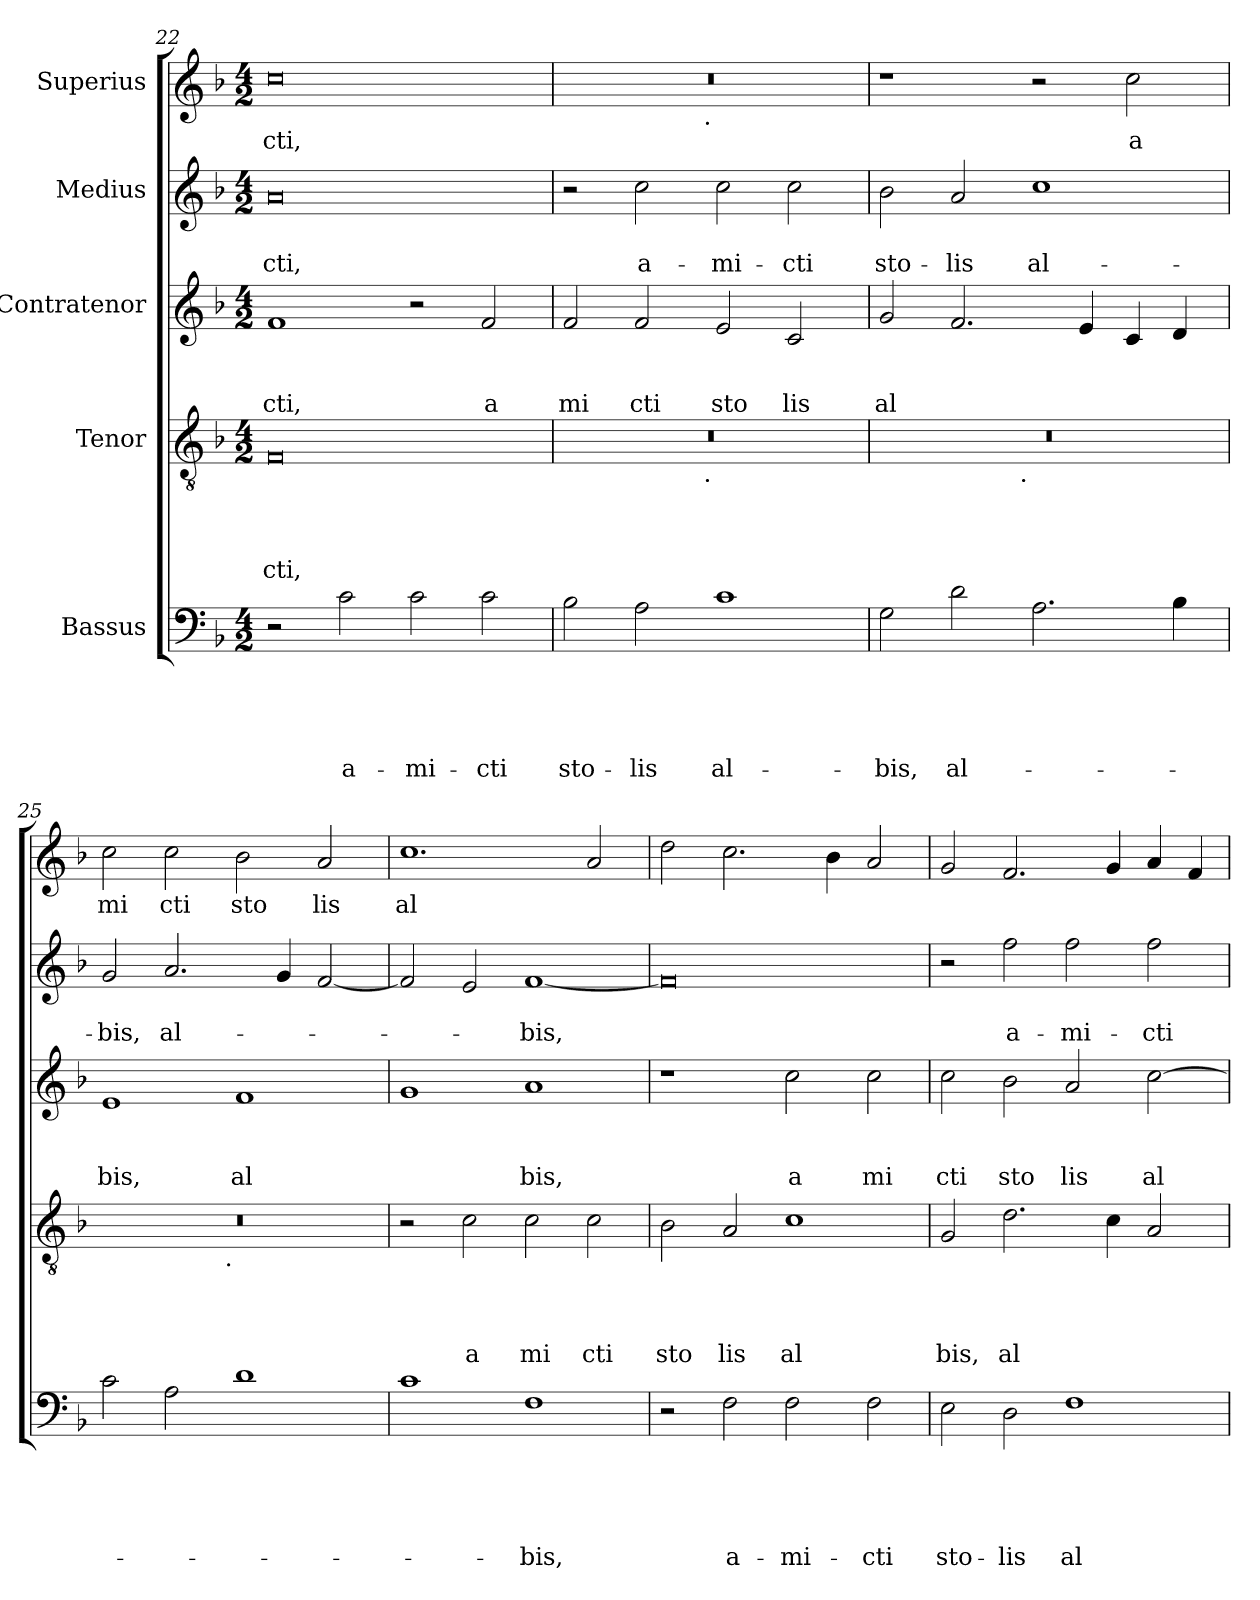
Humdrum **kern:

**kern	**text	**text	**text	**text	**text	**kern	**text	**text	**text	**text	**kern	**text	**text	**text	**kern	**text	**text	**kern	**text
*part5	*part5	*part5	*part5	*part5	*part5	*part4	*part4	*part4	*part4	*part4	*part3	*part3	*part3	*part3	*part2	*part2	*part2	*part1	*part1
*staff5	*staff5	*staff5	*staff5	*staff5	*staff5	*staff4	*staff4	*staff4	*staff4	*staff4	*staff3	*staff3	*staff3	*staff3	*staff2	*staff2	*staff2	*staff1	*staff1
*I"Bassus	*	*	*	*	*	*I"Tenor	*	*	*	*	*I"Contratenor	*	*	*	*I"Medius	*	*	*I"Superius	*
*clefF4	*	*	*	*	*	*clefGv2	*	*	*	*	*clefG2	*	*	*	*clefG2	*	*	*clefG2	*
*k[b-]	*	*	*	*	*	*k[b-]	*	*	*	*	*k[b-]	*	*	*	*k[b-]	*	*	*k[b-]	*
*F:	*	*	*	*	*	*F:	*	*	*	*	*F:	*	*	*	*F:	*	*	*F:	*
*M4/2	*	*	*	*	*	*M4/2	*	*	*	*	*M4/2	*	*	*	*M4/2	*	*	*M4/2	*
=22	=22	=22	=22	=22	=22	=22	=22	=22	=22	=22	=22	=22	=22	=22	=22	=22	=22	=22	=22
!	!	!	!	!	!	!	!	!	!	!LO:LY:b	!	!	!	!LO:LY:b	!	!	!LO:LY:b	!	!LO:LY:b
2r	.	.	.	.	.	0F	.	.	.	cti,	1f	.	.	cti,	0a	.	-cti,	0cc	cti,
!	!	!	!	!	!LO:LY:b	!	!	!	!	!	!	!	!	!	!	!	!	!	!
2c\	.	.	.	.	a-	.	.	.	.	.	.	.	.	.	.	.	.	.	.
!	!	!	!	!	!LO:LY:b	!	!	!	!	!	!	!	!	!	!	!	!	!	!
2c\	.	.	.	.	-mi-	.	.	.	.	.	2r	.	.	.	.	.	.	.	.
!	!	!	!	!	!LO:LY:b	!	!	!	!	!	!	!	!	!LO:LY:b	!	!	!	!	!
2c\	.	.	.	.	-cti	.	.	.	.	.	2f/	.	.	a	.	.	.	.	.
=23	=23	=23	=23	=23	=23	=23	=23	=23	=23	=23	=23	=23	=23	=23	=23	=23	=23	=23	=23
!	!	!	!	!	!LO:LY:b	!	!	!	!	!	!	!	!	!LO:LY:b	!	!	!	!	!
*	*	*	*	*	*	*^	*	*	*	*	*	*	*	*	*	*	*	*^	*
2B-\	.	.	.	.	sto-	0r	2ryy	.	.	.	.	2f/	.	.	mi	2r	.	.	0r	2ryy	.
!	!	!	!	!	!LO:LY:b	!	!	!	!	!	!	!	!	!	!LO:LY:b	!	!	!LO:LY:b	!	!	!
2A\	.	.	.	.	-lis	.	4...ryy	.	.	.	.	2f/	.	.	cti	2cc\	.	a-	.	4...ryy	.
!	!	!	!	!	!	!	!	!	!	!	!	!	!	!	!	!	!	!	!	!LO:TX:b:t=.	!
!	!	!	!	!	!	!	!LO:TX:b:t=.	!	!	!	!	!	!	!	!	!	!	!	!	!	!
.	.	.	.	.	.	.	1ryy	.	.	.	.	.	.	.	.	.	.	.	.	1ryy	.
!	!	!	!	!	!LO:LY:b	!	!	!	!	!	!	!	!	!	!LO:LY:b	!	!	!LO:LY:b	!	!	!
1c	.	.	.	.	al-	.	.	.	.	.	.	2e/	.	.	sto	2cc\	.	-mi-	.	.	.
!	!	!	!	!	!	!	!	!	!	!	!	!	!	!	!LO:LY:b	!	!	!LO:LY:b	!	!	!
.	.	.	.	.	.	.	.	.	.	.	.	2c/	.	.	lis	2cc\	.	-cti	.	.	.
.	.	.	.	.	.	.	32ryy	.	.	.	.	.	.	.	.	.	.	.	.	32ryy	.
=24	=24	=24	=24	=24	=24	=24	=24	=24	=24	=24	=24	=24	=24	=24	=24	=24	=24	=24	=24	=24	=24
!	!	!	!	!	!LO:LY:b	!	!	!	!	!	!	!	!	!	!LO:LY:b	!	!	!LO:LY:b	!	!	!
*	*	*	*	*	*	*	*	*	*	*	*	*	*	*	*	*	*	*	*v	*v	*
2G\	.	.	.	.	-bis,	0r	2ryy	.	.	.	.	2g/	.	.	al	2b-\	.	sto-	1r	.
!	!	!	!	!	!LO:LY:b	!	!	!	!	!	!	!	!	!	!	!	!	!LO:LY:b	!	!
2d\	.	.	.	.	al-	.	4...ryy	.	.	.	.	2.f/	.	.	.	2a/	.	-lis	.	.
!	!	!	!	!	!	!	!LO:TX:b:t=.	!	!	!	!	!	!	!	!	!	!	!	!	!
.	.	.	.	.	.	.	1ryy	.	.	.	.	.	.	.	.	.	.	.	.	.
!	!	!	!	!	!	!	!	!	!	!	!	!	!	!	!	!	!	!LO:LY:b	!	!
2.A\	.	.	.	.	.	.	.	.	.	.	.	.	.	.	.	1cc	.	al-	2r	.
.	.	.	.	.	.	.	.	.	.	.	.	4e/	.	.	.	.	.	.	.	.
!	!	!	!	!	!	!	!	!	!	!	!	!	!	!	!	!	!	!	!	!LO:LY:b
.	.	.	.	.	.	.	.	.	.	.	.	4c/	.	.	.	.	.	.	2cc\	a
4B-\	.	.	.	.	.	.	.	.	.	.	.	4d/	.	.	.	.	.	.	.	.
.	.	.	.	.	.	.	32ryy	.	.	.	.	.	.	.	.	.	.	.	.	.
=25	=25	=25	=25	=25	=25	=25	=25	=25	=25	=25	=25	=25	=25	=25	=25	=25	=25	=25	=25	=25
!	!	!	!	!	!	!	!	!	!	!	!	!	!	!	!LO:LY:b	!	!	!LO:LY:b	!	!LO:LY:b
2c\	.	.	.	.	.	0r	2ryy	.	.	.	.	1e	.	.	bis,	2g/	.	-bis,	2cc\	mi
!	!	!	!	!	!	!	!	!	!	!	!	!	!	!	!	!	!	!LO:LY:b	!	!LO:LY:b
2A\	.	.	.	.	.	.	4...ryy	.	.	.	.	.	.	.	.	2.a/	.	al-	2cc\	cti
!	!	!	!	!	!	!	!LO:TX:b:t=.	!	!	!	!	!	!	!	!	!	!	!	!	!
.	.	.	.	.	.	.	1ryy	.	.	.	.	.	.	.	.	.	.	.	.	.
!	!	!	!	!	!	!	!	!	!	!	!	!	!	!	!LO:LY:b	!	!	!	!	!LO:LY:b
1d	.	.	.	.	.	.	.	.	.	.	.	1f	.	.	al	.	.	.	2b-\	sto
.	.	.	.	.	.	.	.	.	.	.	.	.	.	.	.	4g/	.	.	.	.
!	!	!	!	!	!	!	!	!	!	!	!	!	!	!	!	!	!	!	!	!LO:LY:b
.	.	.	.	.	.	.	.	.	.	.	.	.	.	.	.	[<2f/	.	.	2a/	lis
.	.	.	.	.	.	.	32ryy	.	.	.	.	.	.	.	.	.	.	.	.	.
=26	=26	=26	=26	=26	=26	=26	=26	=26	=26	=26	=26	=26	=26	=26	=26	=26	=26	=26	=26	=26
!	!	!	!	!	!	!	!	!	!	!	!	!	!	!	!	!	!	!	!	!LO:LY:b
*	*	*	*	*	*	*v	*v	*	*	*	*	*	*	*	*	*	*	*	*	*
1c	.	.	.	.	.	2r	.	.	.	.	1g	.	.	.	2f/]	.	.	1.cc	al
!	!	!	!	!	!	!	!	!	!	!LO:LY:b	!	!	!	!	!	!	!	!	!
.	.	.	.	.	.	2c\	.	.	.	a	.	.	.	.	2e/	.	.	.	.
!	!	!	!	!	!LO:LY:b	!	!	!	!	!LO:LY:b	!	!	!	!LO:LY:b	!	!	!LO:LY:b	!	!
1F	.	.	.	.	-bis,	2c\	.	.	.	mi	1a	.	.	bis,	[<1f	.	-bis,	.	.
!	!	!	!	!	!	!	!	!	!	!LO:LY:b	!	!	!	!	!	!	!	!	!
.	.	.	.	.	.	2c\	.	.	.	cti	.	.	.	.	.	.	.	2a/	.
=27	=27	=27	=27	=27	=27	=27	=27	=27	=27	=27	=27	=27	=27	=27	=27	=27	=27	=27	=27
!	!	!	!	!	!	!	!	!	!	!LO:LY:b	!	!	!	!	!	!	!	!	!
2r	.	.	.	.	.	2B-\	.	.	.	sto	1r	.	.	.	0f]	.	.	2dd\	.
!	!	!	!	!	!LO:LY:b	!	!	!	!	!LO:LY:b	!	!	!	!	!	!	!	!	!
2F\	.	.	.	.	a-	2A/	.	.	.	lis	.	.	.	.	.	.	.	2.cc\	.
!	!	!	!	!	!LO:LY:b	!	!	!	!	!LO:LY:b	!	!	!	!LO:LY:b	!	!	!	!	!
2F\	.	.	.	.	-mi-	1c	.	.	.	al	2cc\	.	.	a	.	.	.	.	.
.	.	.	.	.	.	.	.	.	.	.	.	.	.	.	.	.	.	4b-\	.
!	!	!	!	!	!LO:LY:b	!	!	!	!	!	!	!	!	!LO:LY:b	!	!	!	!	!
2F\	.	.	.	.	-cti	.	.	.	.	.	2cc\	.	.	mi	.	.	.	2a/	.
=28	=28	=28	=28	=28	=28	=28	=28	=28	=28	=28	=28	=28	=28	=28	=28	=28	=28	=28	=28
!	!	!	!	!	!LO:LY:b	!	!	!	!	!LO:LY:b	!	!	!	!LO:LY:b	!	!	!	!	!
2E\	.	.	.	.	sto-	2G/	.	.	.	bis,	2cc\	.	.	cti	2r	.	.	2g/	.
!	!	!	!	!	!LO:LY:b	!	!	!	!	!LO:LY:b	!	!	!	!LO:LY:b	!	!	!LO:LY:b	!	!
2D\	.	.	.	.	-lis	2.d\	.	.	.	al	2b-\	.	.	sto	2ff\	.	a-	2.f/	.
!	!	!	!	!	!LO:LY:b	!	!	!	!	!	!	!	!	!LO:LY:b	!	!	!LO:LY:b	!	!
1F	.	.	.	.	al-	.	.	.	.	.	2a/	.	.	lis	2ff\	.	-mi-	.	.
.	.	.	.	.	.	4c\	.	.	.	.	.	.	.	.	.	.	.	4g/	.
!	!	!	!	!	!	!	!	!	!	!	!	!	!	!LO:LY:b	!	!	!LO:LY:b	!	!
.	.	.	.	.	.	2A/	.	.	.	.	[<2cc\	.	.	al	2ff\	.	-cti	4a/	.
.	.	.	.	.	.	.	.	.	.	.	.	.	.	.	.	.	.	4f/	.
=	=	=	=	=	=	=	=	=	=	=	=	=	=	=	=	=	=	=	=
*-	*-	*-	*-	*-	*-	*-	*-	*-	*-	*-	*-	*-	*-	*-	*-	*-	*-	*-	*-
